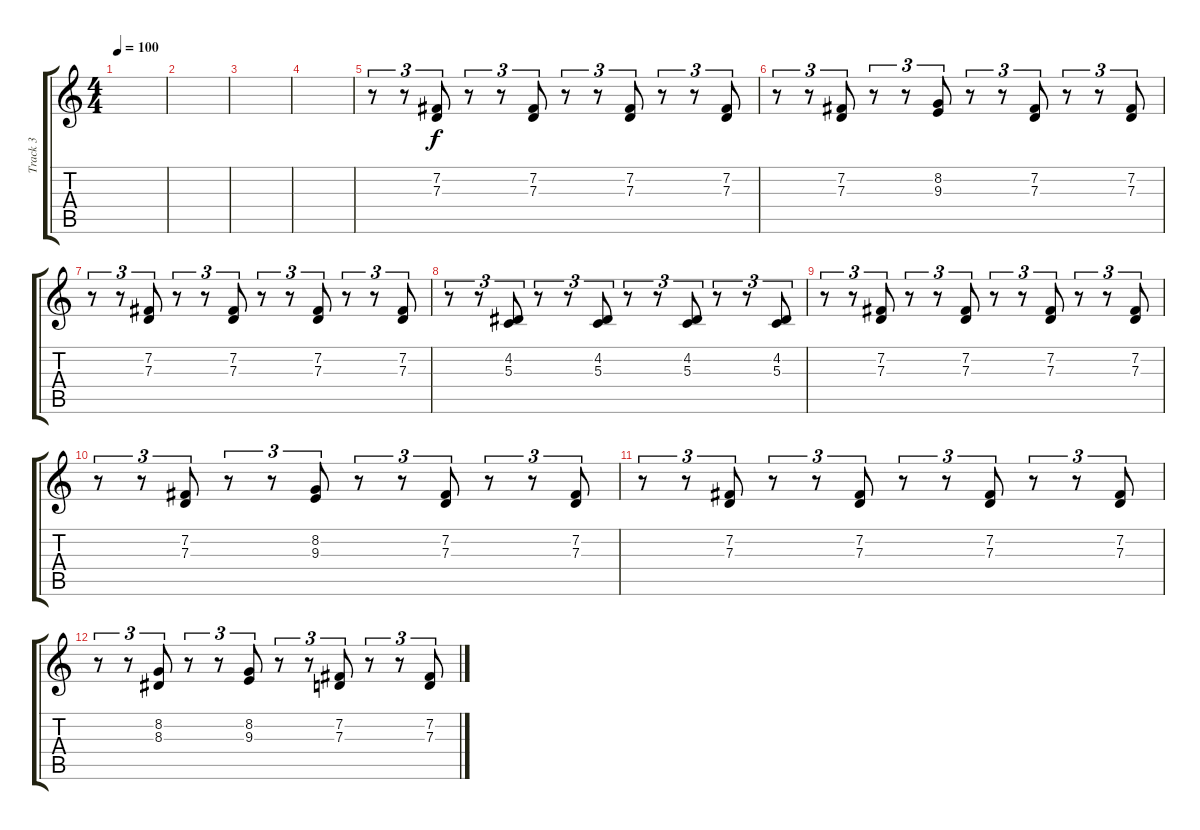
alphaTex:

\track ("Track 3" "Track 3") {instrument flute}
\staff {score tabs}
\tuning (E4 B3 G3 D3 A2 E2) {hide}
\ts (4 4)
\tempo 100
\clef g2
\ks c
|
|
|
|
r.8{tu (3 2)} r.8{tu (3 2)} (7.2 7.3).8{tu (3 2)} r.8{tu (3 2)} r.8{tu (3 2)} (7.2 7.3).8{tu (3 2)} r.8{tu (3 2)} r.8{tu (3 2)} (7.2 7.3).8{tu (3 2)} r.8{tu (3 2)} r.8{tu (3 2)} (7.2 7.3).8{tu (3 2)} |
r.8{tu (3 2)} r.8{tu (3 2)} (7.2 7.3).8{tu (3 2)} r.8{tu (3 2)} r.8{tu (3 2)} (8.2 9.3).8{tu (3 2)} r.8{tu (3 2)} r.8{tu (3 2)} (7.2 7.3).8{tu (3 2)} r.8{tu (3 2)} r.8{tu (3 2)} (7.2 7.3).8{tu (3 2)} |
r.8{tu (3 2)} r.8{tu (3 2)} (7.2 7.3).8{tu (3 2)} r.8{tu (3 2)} r.8{tu (3 2)} (7.2 7.3).8{tu (3 2)} r.8{tu (3 2)} r.8{tu (3 2)} (7.2 7.3).8{tu (3 2)} r.8{tu (3 2)} r.8{tu (3 2)} (7.2 7.3).8{tu (3 2)} |
r.8{tu (3 2)} r.8{tu (3 2)} (4.2 5.3).8{tu (3 2)} r.8{tu (3 2)} r.8{tu (3 2)} (4.2 5.3).8{tu (3 2)} r.8{tu (3 2)} r.8{tu (3 2)} (4.2 5.3).8{tu (3 2)} r.8{tu (3 2)} r.8{tu (3 2)} (4.2 5.3).8{tu (3 2)} |
r.8{tu (3 2)} r.8{tu (3 2)} (7.2 7.3).8{tu (3 2)} r.8{tu (3 2)} r.8{tu (3 2)} (7.2 7.3).8{tu (3 2)} r.8{tu (3 2)} r.8{tu (3 2)} (7.2 7.3).8{tu (3 2)} r.8{tu (3 2)} r.8{tu (3 2)} (7.2 7.3).8{tu (3 2)} |
r.8{tu (3 2)} r.8{tu (3 2)} (7.2 7.3).8{tu (3 2)} r.8{tu (3 2)} r.8{tu (3 2)} (8.2 9.3).8{tu (3 2)} r.8{tu (3 2)} r.8{tu (3 2)} (7.2 7.3).8{tu (3 2)} r.8{tu (3 2)} r.8{tu (3 2)} (7.2 7.3).8{tu (3 2)} |
r.8{tu (3 2)} r.8{tu (3 2)} (7.2 7.3).8{tu (3 2)} r.8{tu (3 2)} r.8{tu (3 2)} (7.2 7.3).8{tu (3 2)} r.8{tu (3 2)} r.8{tu (3 2)} (7.2 7.3).8{tu (3 2)} r.8{tu (3 2)} r.8{tu (3 2)} (7.2 7.3).8{tu (3 2)} |
r.8{tu (3 2)} r.8{tu (3 2)} (8.2 8.3).8{tu (3 2)} r.8{tu (3 2)} r.8{tu (3 2)} (8.2 9.3).8{tu (3 2)} r.8{tu (3 2)} r.8{tu (3 2)} (7.2 7.3).8{tu (3 2)} r.8{tu (3 2)} r.8{tu (3 2)} (7.2 7.3).8{tu (3 2)}
